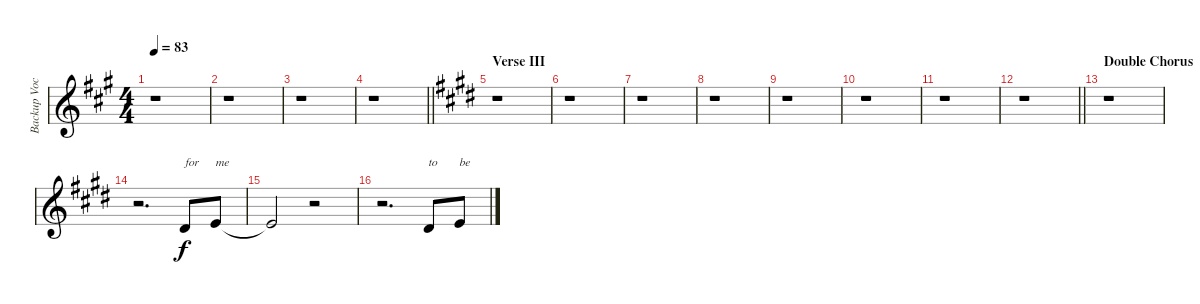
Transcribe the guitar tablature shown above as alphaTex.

\track ("Backup Vocals" "Backup Voc") {instrument choiraahs}
\staff {score}
\tuning (D4 B3 G3 D3 G2 D2) {hide}
\ts (4 4)
\tempo 83
\clef g2
\ks a
r.1{dy f} |
r.1 |
r.1 |
\barLineRight lightlight
r.1 |
\section ("" "Verse III")
\ks e
r.1 |
r.1 |
r.1 |
r.1 |
r.1 |
r.1 |
r.1 |
\barLineRight lightlight
r.1 |
\section ("" "Double Chorus")
r.1 |
r.2{d} 1.1.8{txt "for"} 2.1.8{txt "me"} |
2.1{t}.2 r.2 |
r.2{d} 1.1.8{txt "to"} 2.1.8{txt "be"}
